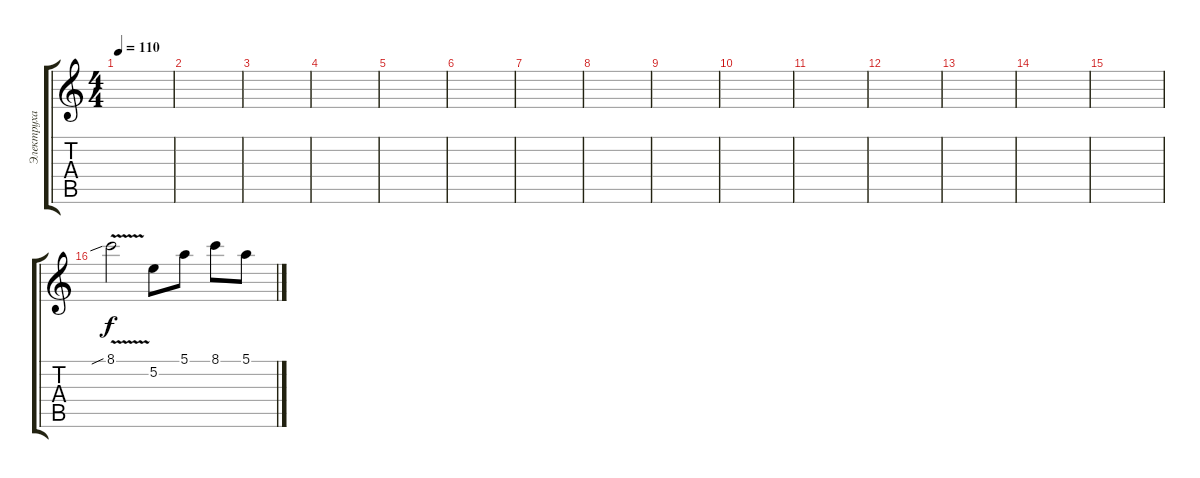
\track ("Электруха" "Электруха") {instrument distortionguitar}
\staff {score tabs}
\tuning (E4 B3 G3 D3 A2 E2) {hide}
\ts (4 4)
\tempo 110
\clef g2
\ks c
|
|
|
|
|
|
|
|
|
|
|
|
|
|
|
8.1{v sib}.2 5.2.8 5.1.8 8.1.8 5.1.8
